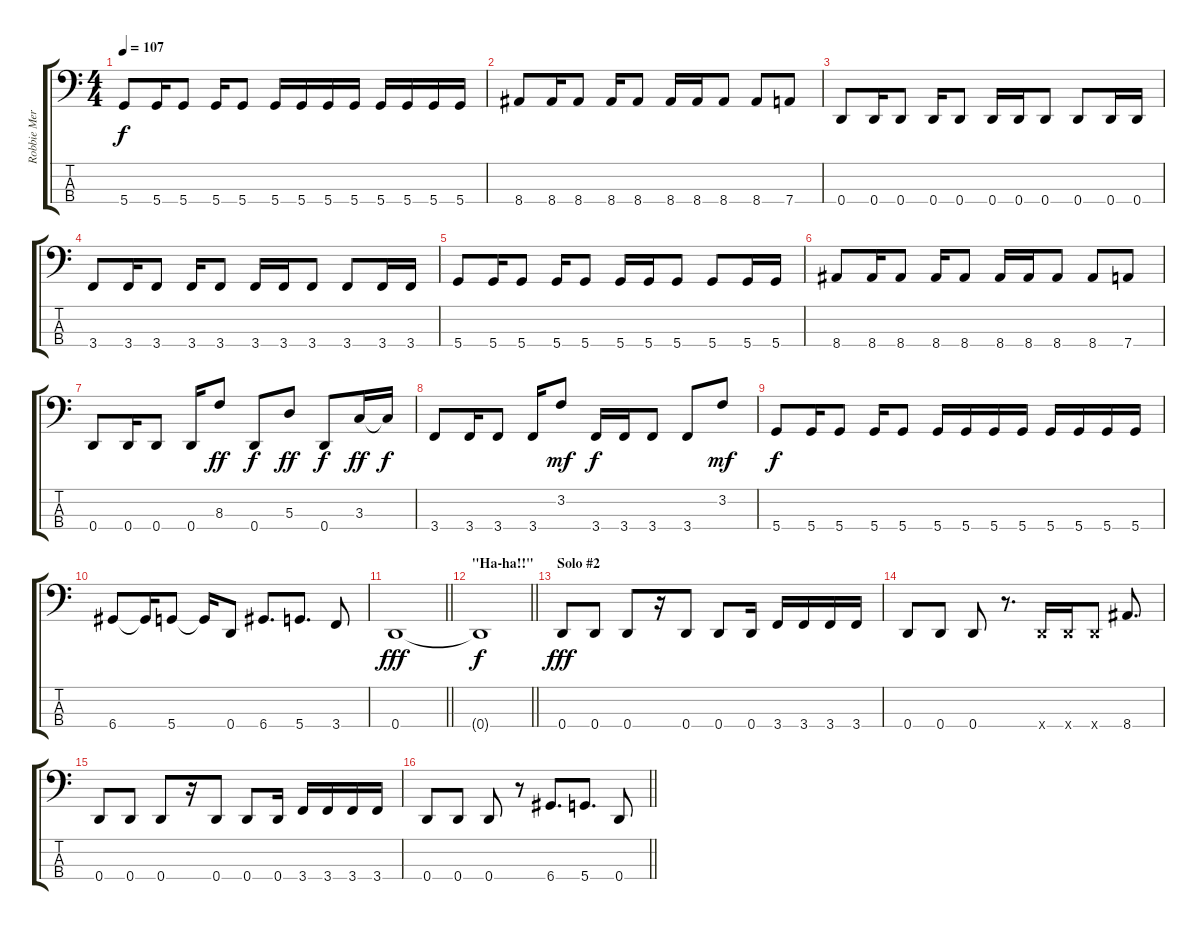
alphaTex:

\track ("Robbie Merrill" "Robbie Mer") {instrument electricbassfinger}
\staff {score tabs}
\tuning (G2 D2 A1 D1) {hide}
\ts (4 4)
\tempo 107
\clef f4
\ks c
5.4.8{dy f} 5.4.16 5.4.8 5.4.16 5.4.8 5.4.16 5.4.16 5.4.16 5.4.16 5.4.16 5.4.16 5.4.16 5.4.16 |
8.4.8 8.4.16 8.4.8 8.4.16 8.4.8 8.4.16 8.4.16 8.4.8 8.4.8 7.4.8 |
0.4.8 0.4.16 0.4.8 0.4.16 0.4.8 0.4.16 0.4.16 0.4.8 0.4.8 0.4.16 0.4.16 |
3.4.8 3.4.16 3.4.8 3.4.16 3.4.8 3.4.16 3.4.16 3.4.8 3.4.8 3.4.16 3.4.16 |
5.4.8 5.4.16 5.4.8 5.4.16 5.4.8 5.4.16 5.4.16 5.4.8 5.4.8 5.4.16 5.4.16 |
8.4.8 8.4.16 8.4.8 8.4.16 8.4.8 8.4.16 8.4.16 8.4.8 8.4.8 7.4.8 |
0.4.8 0.4.16 0.4.8 0.4.16 8.3.8{dy ff} 0.4.8{dy f} 5.3.8{dy ff} 0.4.8{dy f} 3.3.16{dy ff} 3.3{t}.16{dy f} |
3.4.8 3.4.16 3.4.8 3.4.16 3.2.8{dy mf} 3.4.16{dy f} 3.4.16 3.4.8 3.4.8 3.2.8{dy mf} |
5.4.8{dy f} 5.4.16 5.4.8 5.4.16 5.4.8 5.4.16 5.4.16 5.4.16 5.4.16 5.4.16 5.4.16 5.4.16 5.4.16 |
6.4.8 6.4{t}.16 5.4.8 5.4{t}.16 0.4.8 6.4.8{d} 5.4.8{d} 3.4.8 |
\barLineRight lightlight
0.4.1{dy fff} |
\section ("" "\"Ha-ha!!\"")
\barLineRight lightlight
0.4{t}.1{dy f} |
\section ("" "Solo #2")
0.4.8{dy fff} 0.4.8 0.4.8 r.16 0.4.8 0.4.8 0.4.16 3.4.16 3.4.16 3.4.16 3.4.16 |
0.4.8 0.4.8 0.4.8 r.8{d} 0.4{x}.16 0.4{x}.16 0.4{x}.8 8.4.8{d} |
0.4.8 0.4.8 0.4.8 r.16 0.4.8 0.4.8 0.4.16 3.4.16 3.4.16 3.4.16 3.4.16 |
\barLineRight lightlight
0.4.8 0.4.8 0.4.8 r.8 6.4.8{d} 5.4.8{d} 0.4.8
